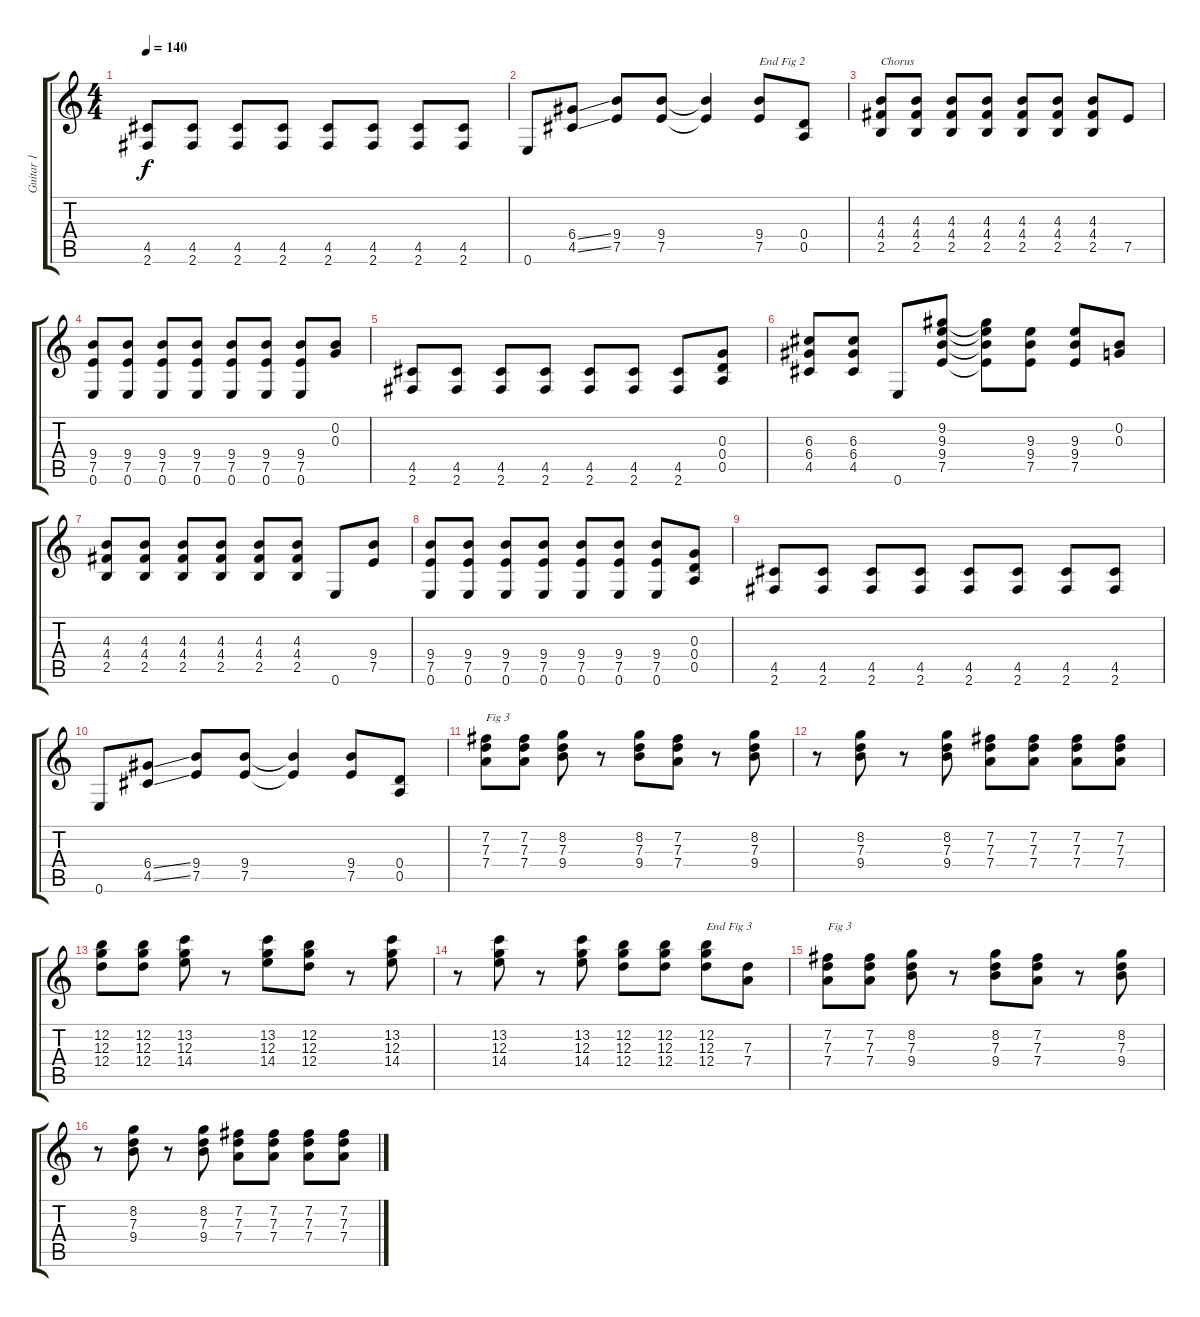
\track ("Guitar 1" "Guitar 1") {instrument distortionguitar}
\staff {score tabs}
\tuning (E4 B3 G3 D3 A2 E2) {hide}
\ts (4 4)
\tempo 140
\clef g2
\ks c
(4.5 2.6).8{dy f} (4.5 2.6).8 (4.5 2.6).8 (4.5 2.6).8 (4.5 2.6).8 (4.5 2.6).8 (4.5 2.6).8 (4.5 2.6).8 |
0.6.8 (6.4{ss} 4.5{ss}).8 (9.4 7.5).8 (9.4 7.5).8 (9.4{t} 7.5{t}).4 (9.4 7.5).8{txt "End Fig 2"} (0.4 0.5).8 |
(4.3 4.4 2.5).8{txt "Chorus"} (4.3 4.4 2.5).8 (4.3 4.4 2.5).8 (4.3 4.4 2.5).8 (4.3 4.4 2.5).8 (4.3 4.4 2.5).8 (4.3 4.4 2.5).8 7.5.8 |
(9.4 7.5 0.6).8 (9.4 7.5 0.6).8 (9.4 7.5 0.6).8 (9.4 7.5 0.6).8 (9.4 7.5 0.6).8 (9.4 7.5 0.6).8 (9.4 7.5 0.6).8 (0.2 0.3).8 |
(4.5 2.6).8 (4.5 2.6).8 (4.5 2.6).8 (4.5 2.6).8 (4.5 2.6).8 (4.5 2.6).8 (4.5 2.6).8 (0.3 0.4 0.5).8 |
(6.3 6.4 4.5).8 (6.3 6.4 4.5).8 0.6.8 (9.2 9.3 9.4 7.5).8 (9.2{t} 9.3{t} 9.4{t} 7.5{t}).8 (9.3 9.4 7.5).8 (9.3 9.4 7.5).8 (0.2 0.3).8 |
(4.3 4.4 2.5).8 (4.3 4.4 2.5).8 (4.3 4.4 2.5).8 (4.3 4.4 2.5).8 (4.3 4.4 2.5).8 (4.3 4.4 2.5).8 0.6.8 (9.4 7.5).8 |
(9.4 7.5 0.6).8 (9.4 7.5 0.6).8 (9.4 7.5 0.6).8 (9.4 7.5 0.6).8 (9.4 7.5 0.6).8 (9.4 7.5 0.6).8 (9.4 7.5 0.6).8 (0.3 0.4 0.5).8 |
(4.5 2.6).8 (4.5 2.6).8 (4.5 2.6).8 (4.5 2.6).8 (4.5 2.6).8 (4.5 2.6).8 (4.5 2.6).8 (4.5 2.6).8 |
0.6.8 (6.4{ss} 4.5{ss}).8 (9.4 7.5).8 (9.4 7.5).8 (9.4{t} 7.5{t}).4 (9.4 7.5).8 (0.4 0.5).8 |
(7.2 7.3 7.4).8{txt "Fig 3" volume 7} (7.2 7.3 7.4).8 (8.2 7.3 9.4).8 r.8 (8.2 7.3 9.4).8 (7.2 7.3 7.4).8 r.8 (8.2 7.3 9.4).8 |
r.8 (8.2 7.3 9.4).8 r.8 (8.2 7.3 9.4).8 (7.2 7.3 7.4).8 (7.2 7.3 7.4).8 (7.2 7.3 7.4).8 (7.2 7.3 7.4).8 |
(12.2 12.3 12.4).8 (12.2 12.3 12.4).8 (13.2 12.3 14.4).8 r.8 (13.2 12.3 14.4).8 (12.2 12.3 12.4).8 r.8 (13.2 12.3 14.4).8 |
r.8 (13.2 12.3 14.4).8 r.8 (13.2 12.3 14.4).8 (12.2 12.3 12.4).8 (12.2 12.3 12.4).8 (12.2 12.3 12.4).8{txt "End Fig 3"} (7.3 7.4).8 |
(7.2 7.3 7.4).8{txt "Fig 3"} (7.2 7.3 7.4).8 (8.2 7.3 9.4).8 r.8 (8.2 7.3 9.4).8 (7.2 7.3 7.4).8 r.8 (8.2 7.3 9.4).8 |
r.8 (8.2 7.3 9.4).8 r.8 (8.2 7.3 9.4).8 (7.2 7.3 7.4).8 (7.2 7.3 7.4).8 (7.2 7.3 7.4).8 (7.2 7.3 7.4).8
